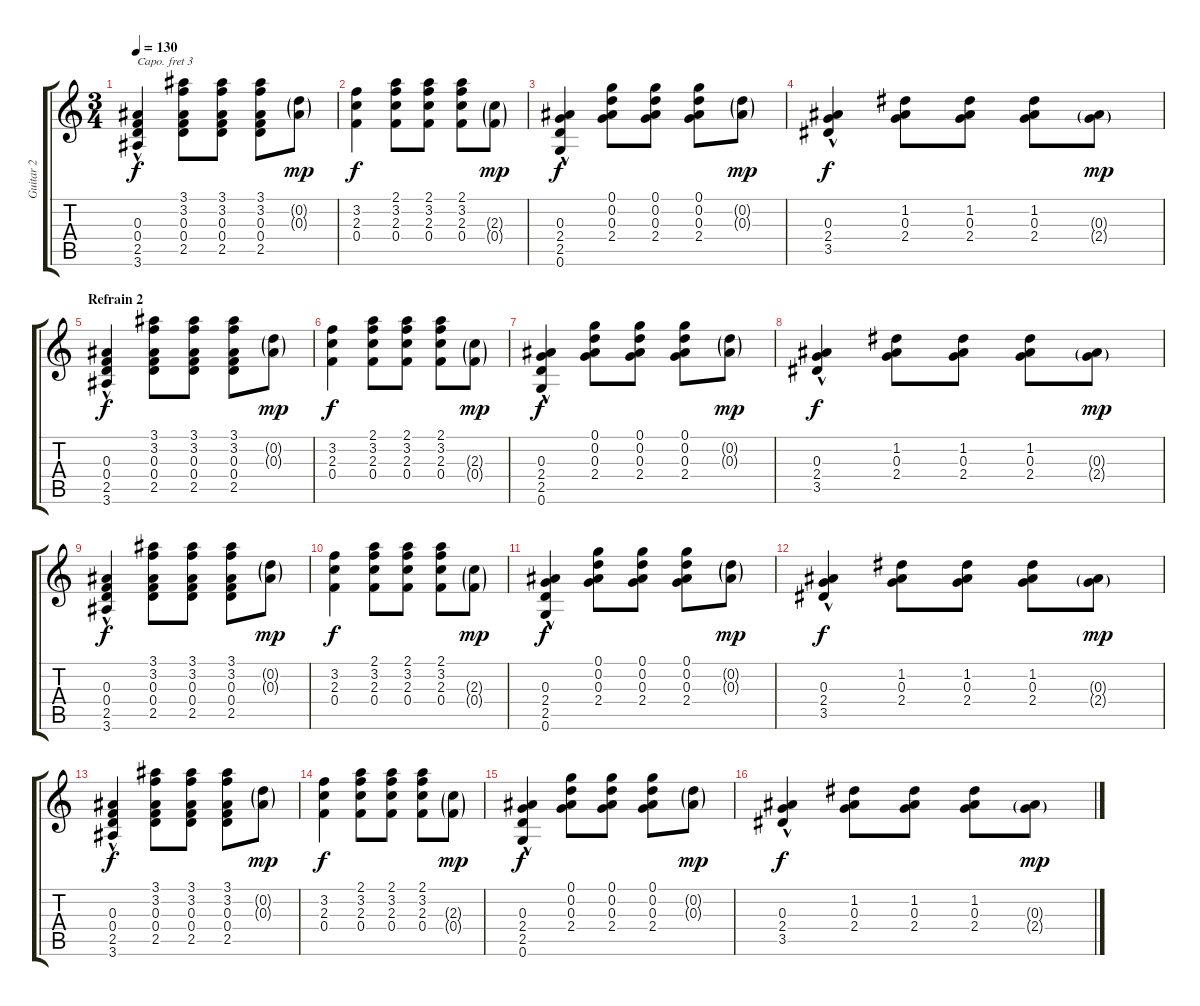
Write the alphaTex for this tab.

\track ("Guitar 2" "Guitar 2") {instrument acousticguitarsteel}
\staff {score tabs}
\capo 3
\tuning (E4 B3 G3 D3 A2 E2) {hide}
\ts (3 4)
\tempo 130
\clef g2
\ks c
(0.3 0.4 2.5 3.6{hac}).4{dy f} (3.1 3.2 0.3 0.4 2.5).8 (3.1 3.2 0.3 0.4 2.5).8 (3.1 3.2 0.3 0.4 2.5).8 (0.2{g} 0.3{g}).8{dy mp} |
(3.2 2.3 0.4).4{dy f} (2.1 3.2 2.3 0.4).8 (2.1 3.2 2.3 0.4).8 (2.1 3.2 2.3 0.4).8 (2.3{g} 0.4{g}).8{dy mp} |
(0.3 2.4 2.5{hac} 0.6{hac}).4{dy f} (0.1 0.2 0.3 2.4).8 (0.1 0.2 0.3 2.4).8 (0.1 0.2 0.3 2.4).8 (0.2{g} 0.3{g}).8{dy mp} |
(0.3 2.4 3.5{hac}).4{dy f} (1.2 0.3 2.4).8 (1.2 0.3 2.4).8 (1.2 0.3 2.4).8 (0.3{g} 2.4{g}).8{dy mp} |
\section ("" "Refrain 2")
(0.3 0.4 2.5 3.6{hac}).4{dy f} (3.1 3.2 0.3 0.4 2.5).8 (3.1 3.2 0.3 0.4 2.5).8 (3.1 3.2 0.3 0.4 2.5).8 (0.2{g} 0.3{g}).8{dy mp} |
(3.2 2.3 0.4).4{dy f} (2.1 3.2 2.3 0.4).8 (2.1 3.2 2.3 0.4).8 (2.1 3.2 2.3 0.4).8 (2.3{g} 0.4{g}).8{dy mp} |
(0.3 2.4 2.5{hac} 0.6{hac}).4{dy f} (0.1 0.2 0.3 2.4).8 (0.1 0.2 0.3 2.4).8 (0.1 0.2 0.3 2.4).8 (0.2{g} 0.3{g}).8{dy mp} |
(0.3 2.4 3.5{hac}).4{dy f} (1.2 0.3 2.4).8 (1.2 0.3 2.4).8 (1.2 0.3 2.4).8 (0.3{g} 2.4{g}).8{dy mp} |
(0.3 0.4 2.5 3.6{hac}).4{dy f} (3.1 3.2 0.3 0.4 2.5).8 (3.1 3.2 0.3 0.4 2.5).8 (3.1 3.2 0.3 0.4 2.5).8 (0.2{g} 0.3{g}).8{dy mp} |
(3.2 2.3 0.4).4{dy f} (2.1 3.2 2.3 0.4).8 (2.1 3.2 2.3 0.4).8 (2.1 3.2 2.3 0.4).8 (2.3{g} 0.4{g}).8{dy mp} |
(0.3 2.4 2.5{hac} 0.6{hac}).4{dy f} (0.1 0.2 0.3 2.4).8 (0.1 0.2 0.3 2.4).8 (0.1 0.2 0.3 2.4).8 (0.2{g} 0.3{g}).8{dy mp} |
(0.3 2.4 3.5{hac}).4{dy f} (1.2 0.3 2.4).8 (1.2 0.3 2.4).8 (1.2 0.3 2.4).8 (0.3{g} 2.4{g}).8{dy mp} |
(0.3 0.4 2.5 3.6{hac}).4{dy f} (3.1 3.2 0.3 0.4 2.5).8 (3.1 3.2 0.3 0.4 2.5).8 (3.1 3.2 0.3 0.4 2.5).8 (0.2{g} 0.3{g}).8{dy mp} |
(3.2 2.3 0.4).4{dy f} (2.1 3.2 2.3 0.4).8 (2.1 3.2 2.3 0.4).8 (2.1 3.2 2.3 0.4).8 (2.3{g} 0.4{g}).8{dy mp} |
(0.3 2.4 2.5{hac} 0.6{hac}).4{dy f} (0.1 0.2 0.3 2.4).8 (0.1 0.2 0.3 2.4).8 (0.1 0.2 0.3 2.4).8 (0.2{g} 0.3{g}).8{dy mp} |
(0.3 2.4 3.5{hac}).4{dy f} (1.2 0.3 2.4).8 (1.2 0.3 2.4).8 (1.2 0.3 2.4).8 (0.3{g} 2.4{g}).8{dy mp}
